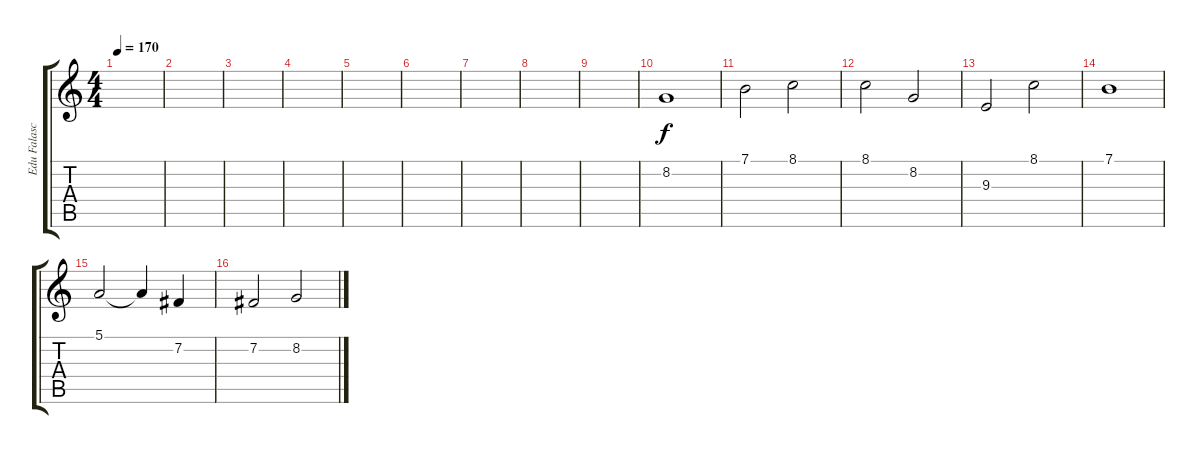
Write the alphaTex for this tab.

\track ("Edu Falaschi" "Edu Falasc") {instrument lead6voice}
\staff {score tabs}
\tuning (E4 B3 G3 D3 A2 E2) {hide}
\ts (4 4)
\tempo 170
\clef g2
\ks c
|
|
|
|
|
|
|
|
|
8.2.1 |
7.1.2 8.1.2 |
8.1.2 8.2.2 |
9.3.2 8.1.2 |
7.1.1 |
5.1.2 5.1{t}.4 7.2.4 |
7.2.2 8.2.2
